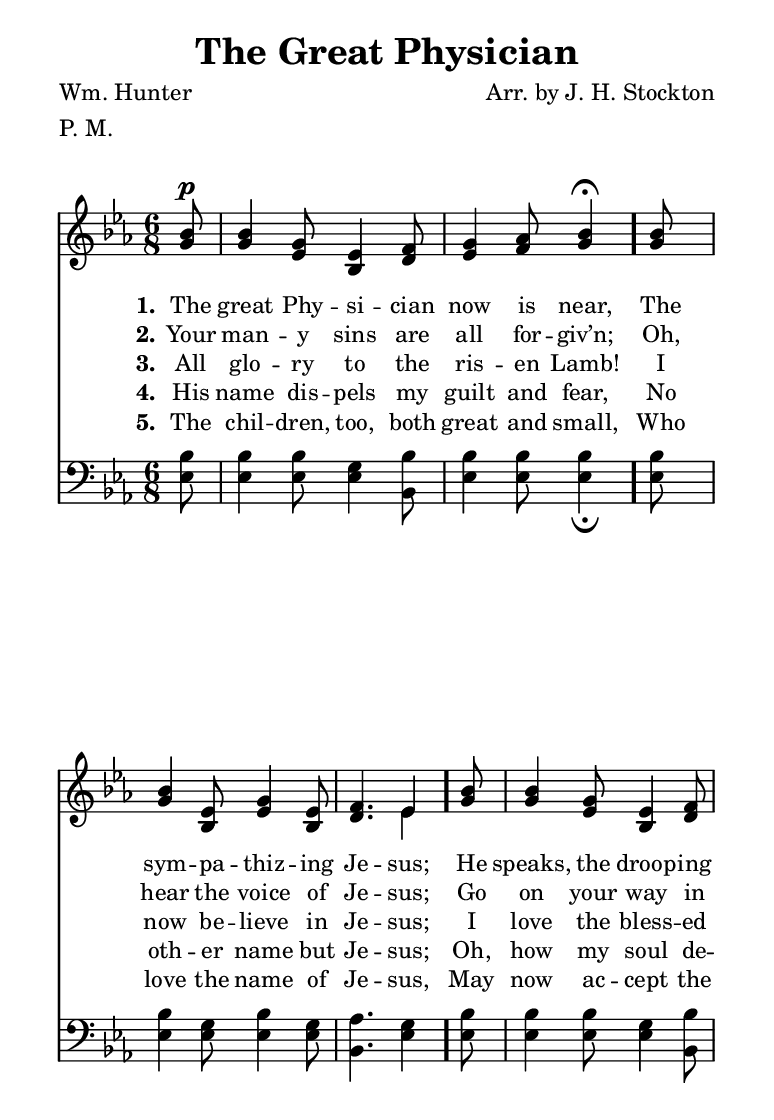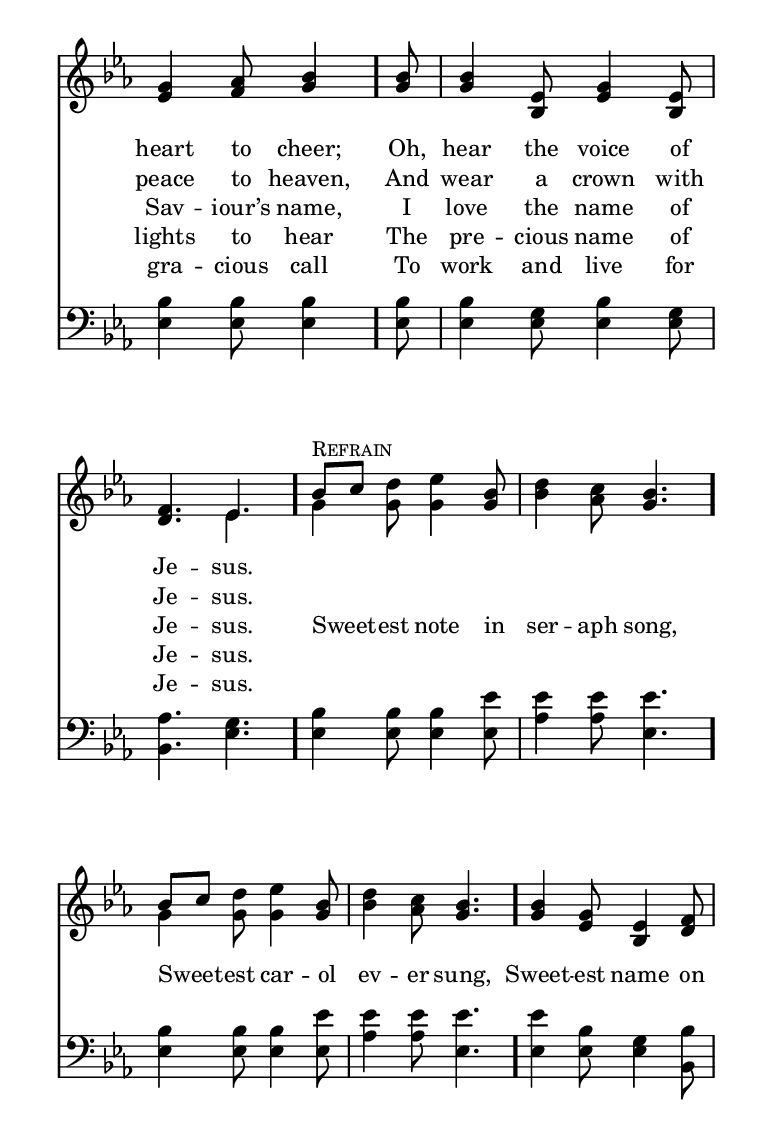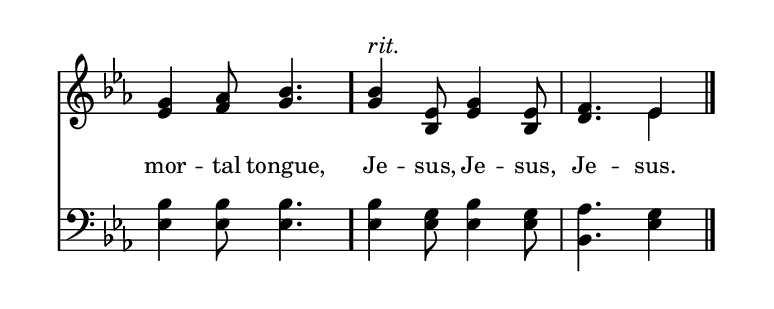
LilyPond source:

\include "common/global.ily"
\paper {
  \include "common/paper.ily"
}

\header{
  %gospel
  hymnnumber = "42"
  title = "The Great Physician"
  tunename = ""
  meter = "P. M."
  poet = "Wm. Hunter"
  composer = "Arr. by J. H. Stockton"
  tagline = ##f
}

% for fermata in MIDI
ta = { \tempo 4=80 }
tb = { \tempo 4=40 }
tc = { \tempo 4=60 }

patternAA = { \ta c8 | c4 c8 c4 c8 | c4 c8 \tb c4 \ta }
patternAB = { \ta c8 | c4 c8 c4 c8 | c4.       c4     }
patternAC = { \ta c8 | c4 c8 c4 c8 | c4 c8     c4     }
patternAD = { \ta c8 | c4 c8 c4 c8 | c4.       c4.    }
patternAE = { \ta      c4 c8 c4 c8 | c4 c8     c4.    }

patternBA = { \ta c8[ c8] c8 c4 c8 | c4 c8 c4. }
patternBB = { \ta c4      c8 c4 c8 | c4 c8 c4. }

% \tc for ritardando
patternCA = { \tc c4 c8 c4 c8 | c4. c4 }

global = {
  \include "common/overrides.ily"
  \override Staff.TimeSignature.style = #'numbered
  \time 6/8
  \override Score.MetronomeMark.transparent = ##t % hide all fermata changes too
  \ta
  \key ees \major
  \partial 8
  \autoBeamOff
}

notesSoprano = {
\global
\relative c'' {

  \changePitch \patternAA { bes^\markup { \dynamic p } | bes g ees f | g aes bes \fermata }
  \changePitch \patternAB { bes | bes ees, g ees | f ees }
  \changePitch \patternAC { bes' | bes g ees f | g aes bes }
  \changePitch \patternAD { bes | bes ees, g ees | f ees }

  << s^\markup { \small \caps "Refrain" }
  \changePitch \patternBA { bes' c d ees bes | d c bes } >>
  \changePitch \patternBA { bes c d ees bes | d c bes }
  \changePitch \patternAE { bes g ees f | g aes bes }
  \changePitch \patternCA { bes^\markup { \italic rit. } ees, g ees | f ees }

  \bar "|."

}
}

notesAlto = {
\global
\relative e' {

  \changePitch \patternAA { g | g ees bes d | ees f g }
  \changePitch \patternAB { g | g bes, ees bes | d ees }
  \changePitch \patternAC { g | g ees bes d | ees f g }
  \changePitch \patternAD { g | g bes, ees bes | d ees }

  \changePitch \patternBB { g | g g g | bes aes g }
  \changePitch \patternBB { g | g g g | bes aes g }
  \changePitch \patternAE { g ees bes d | ees f g }
  \changePitch \patternCA { g bes, ees bes | d ees }

}
}

notesTenor = {
\global
\relative a {

  \changePitch \patternAA { bes | bes bes g bes | bes bes bes }
  \changePitch \patternAB { bes | bes g bes g | aes g }
  \changePitch \patternAC { bes | bes bes g bes | bes bes bes }
  \changePitch \patternAD { bes | bes g bes g | aes g }

  \changePitch \patternBB { bes bes bes ees | ees ees ees }
  \changePitch \patternBB { bes bes bes ees | ees ees ees }
  \changePitch \patternAE { ees bes g bes | bes bes bes }
  \changePitch \patternCA { bes g bes g | aes g }

}
}

notesBass = {
\global
\relative f {

  \changePitch \patternAA { ees | ees ees ees bes | ees ees ees_\fermata }
  \changePitch \patternAB { ees | ees ees ees ees | bes ees }
  \changePitch \patternAC { ees | ees ees ees bes | ees ees ees }
  \changePitch \patternAD { ees | ees ees ees ees | bes ees }

  \changePitch \patternBB { ees ees ees ees | aes aes ees }
  \changePitch \patternBB { ees ees ees ees | aes aes ees }
  \changePitch \patternAE { ees ees ees bes | ees ees ees }
  \changePitch \patternCA { ees ees ees ees | bes ees }

}
}

Refrain = \lyricmode {

Sweet -- est note in ser -- aph song, \bar "."
Sweet -- est car -- ol ev -- er sung, \bar "." \eogbreak
Sweet -- est name on mor -- tal tongue, \bar "."
Je -- sus, Je -- sus, Je -- sus. \bar "." \eogbreak

}

wordsA = \lyricmode {
\set stanza = "1."

The great Phy -- si -- cian now is near, \bar "."
The sym -- pa -- thiz -- ing Je -- sus; \bar "." \eogbreak
He speaks, the droop -- ing heart to cheer; \bar "."
Oh, hear the voice of Je -- sus. \bar "." \eogbreak

}

wordsB = \lyricmode {
\set stanza = "2."

Your man -- y sins are all for -- giv’n;
Oh, hear the voice of Je -- sus;
Go on your way in peace to heaven,
And wear a crown with Je -- sus.

}

wordsC = \lyricmode {
\set stanza = "3."

All glo -- ry to the ris -- en Lamb!
I now be -- lieve in Je -- sus;
I love the bless -- ed Sav -- iour’s name,
I love the name of Je -- sus.

\Refrain

}

wordsD = \lyricmode {
\set stanza = "4."

His name dis -- pels my guilt and fear,
No oth -- er name but Je -- sus;
Oh, how my soul de -- lights to hear
The pre -- cious name of Je -- sus.

}

wordsE = \lyricmode {
\set stanza = "5."

The chil -- dren, too, both great and small,
Who love the name of Je -- sus,
May now ac -- cept the gra -- cious call
To work and live for Je -- sus.

}

\score {
  \context ChoirStaff <<
    \context Staff = upper <<
      \set Staff.autoBeaming = ##f
      \set ChoirStaff.systemStartDelimiter = #'SystemStartBar
      \set ChoirStaff.printPartCombineTexts = ##f
      \partcombine #'(2 . 11) \notesSoprano \notesAlto
      \context NullVoice = sopranos { \voiceOne << \notesSoprano >> }
      \context Lyrics = one   \lyricsto sopranos \wordsA
      \context Lyrics = two   \lyricsto sopranos \wordsB
      \context Lyrics = three \lyricsto sopranos \wordsC
      \context Lyrics = four  \lyricsto sopranos \wordsD
      \context Lyrics = five  \lyricsto sopranos \wordsE
    >>
    \context Staff = men <<
      \set Staff.autoBeaming = ##f
      \clef bass
      \set ChoirStaff.printPartCombineTexts = ##f
      \partcombine #'(2 . 11) \notesTenor \notesBass
    >>
  >>
  \layout {
    \include "common/layout.ily"
  }
  #(cond ((ly:get-option 'eog-midi-permitted) #{ \midi{
    \include "common/midi.ily"
  } #}))
}

\version "2.19.49"  % necessary for upgrading to future LilyPond versions.

% vi:set et ts=2 sw=2 ai nocindent syntax=lilypond:
